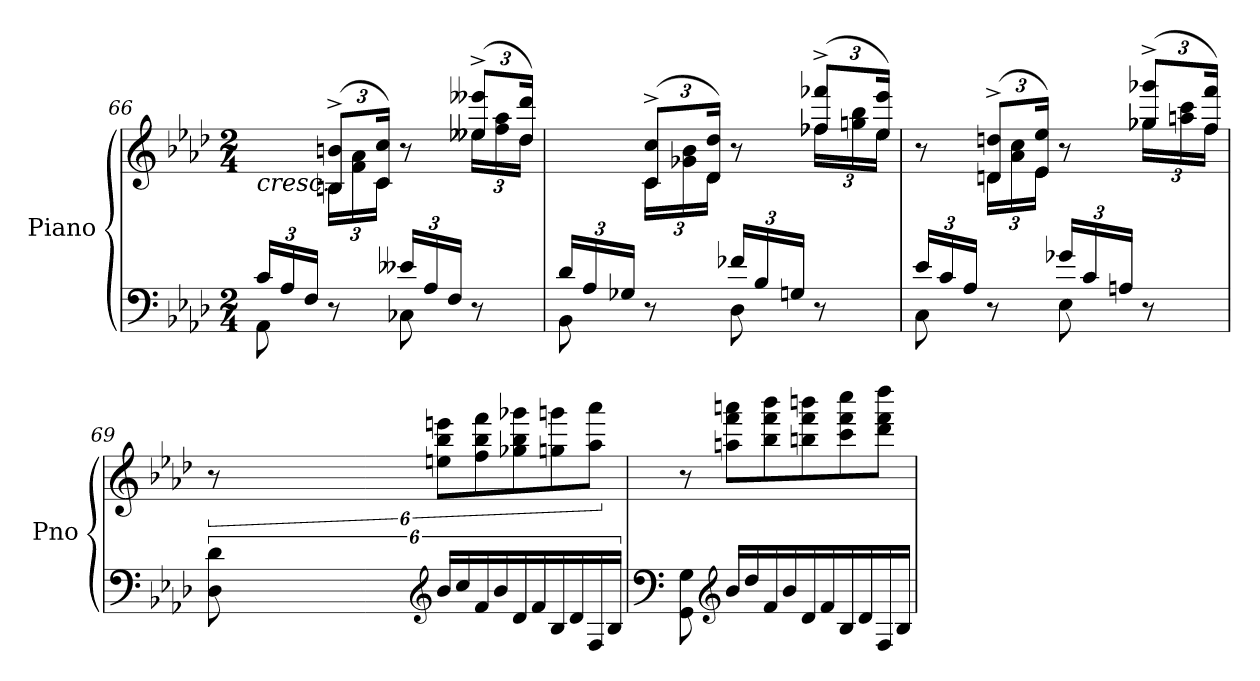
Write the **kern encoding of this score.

**kern	**kern
*part1	*part1
*staff2	*staff1
*I"Piano	*
*I'Pno	*
!!LO:LB:g=z
*clefF4	*clefG2
*k[b-e-a-d-]	*k[b-e-a-d-]
*M2/4	*M2/4
*Xbrackettup	*
=66	=66
*^	*^
!	!	!LO:TX:b:i:t=cresc.	!
24c/LL	8AA-\	8ryy	8ryy
24A-/	.	.	.
24F/JJ	.	.	.
*	*	*Xbrackettup	*
8r	8ryy	(>12Bn/^ 12bn/^L	24B\LL
.	.	.	24f\ 24a-\
.	.	24c/ 24cc/Jk)	24c\JJ
24e--X/LL	8C-X\	8r	8ryy
24A-/	.	.	.
24F/JJ	.	.	.
8r	8ryy	(>12ee--X/^ 12eee--X/^L	24ee--\LL
.	.	.	24ff\ 24aa-\
.	.	24dd-/ 24ddd-/Jk)	24dd-\JJ
=67	=67	=67	=67
24d-/LL	8BB-\	8ryy	8ryy
24A-/	.	.	.
24G-X/JJ	.	.	.
8r	8ryy	(>12c/^ 12cc/^L	24c\LL
.	.	.	24g-X\ 24b-\
.	.	24d-/ 24dd-/Jk)	24d-\JJ
24f-X/LL	8D-\	8r	8ryy
24B-/	.	.	.
24Gn/JJ	.	.	.
8r	8ryy	(>12ff-X/^ 12fff-X/^L	24ff-\LL
.	.	.	24ggn\ 24bb-\
.	.	24ee-/ 24eee-/Jk)	24ee-\JJ
=68	=68	=68	=68
24e-/LL	8C\	8r	8ryy
24c/	.	.	.
24A-/JJ	.	.	.
8r	8ryy	(>12dn/^ 12ddn/^L	24d\LL
.	.	.	24a-\ 24cc\
.	.	24e-/ 24ee-/Jk)	24e-\JJ
24g-X/LL	8E-\	8r	8ryy
24c/	.	.	.
24An/JJ	.	.	.
8r	8ryy	(>12gg-X/^ 12ggg-X/^L	24gg-\LL
.	.	.	24aan\ 24ccc\
.	.	24ff/ 24fff/Jk)	24ff\JJ
*v	*v	*	*
*	*v	*v
!!LO:LB:g=z
=69	=69
*brackettup	*brackettup
12D-\ 12d-\	12r
*clefG2	*
24b-/LL	12een\ 12bb-\ 12eeen\L
24cc/	.
24f/	12ff\ 12bb-\ 12fff\
24b-/	.
*Xbrackettup	*Xbrackettup
24d-/	12gg-X\ 12bb-\ 12ggg-X\
24f/	.
24B-/	12ggn\ 12gggn\
24d-/	.
24F/	12aa-\ 12aaa-\J
24B-/JJ	.
=70	=70
*clefF4	*
*Xtuplet	*Xtuplet
12GG\ 12G\	12r
*clefG2	*
24b-/LL	12aan\ 12fff\ 12aaan\L
24dd-/	.
24f/	12bb-\ 12fff\ 12bbb-\
24b-/	.
24d-/	12bbn\ 12fff\ 12bbbn\
24f/	.
24B-/	12ccc\ 12fff\ 12cccc\
24d-/	.
24F/	12ddd-\ 12fff\ 12dddd-\J
24B-/JJ	.
=	=
*-	*-
